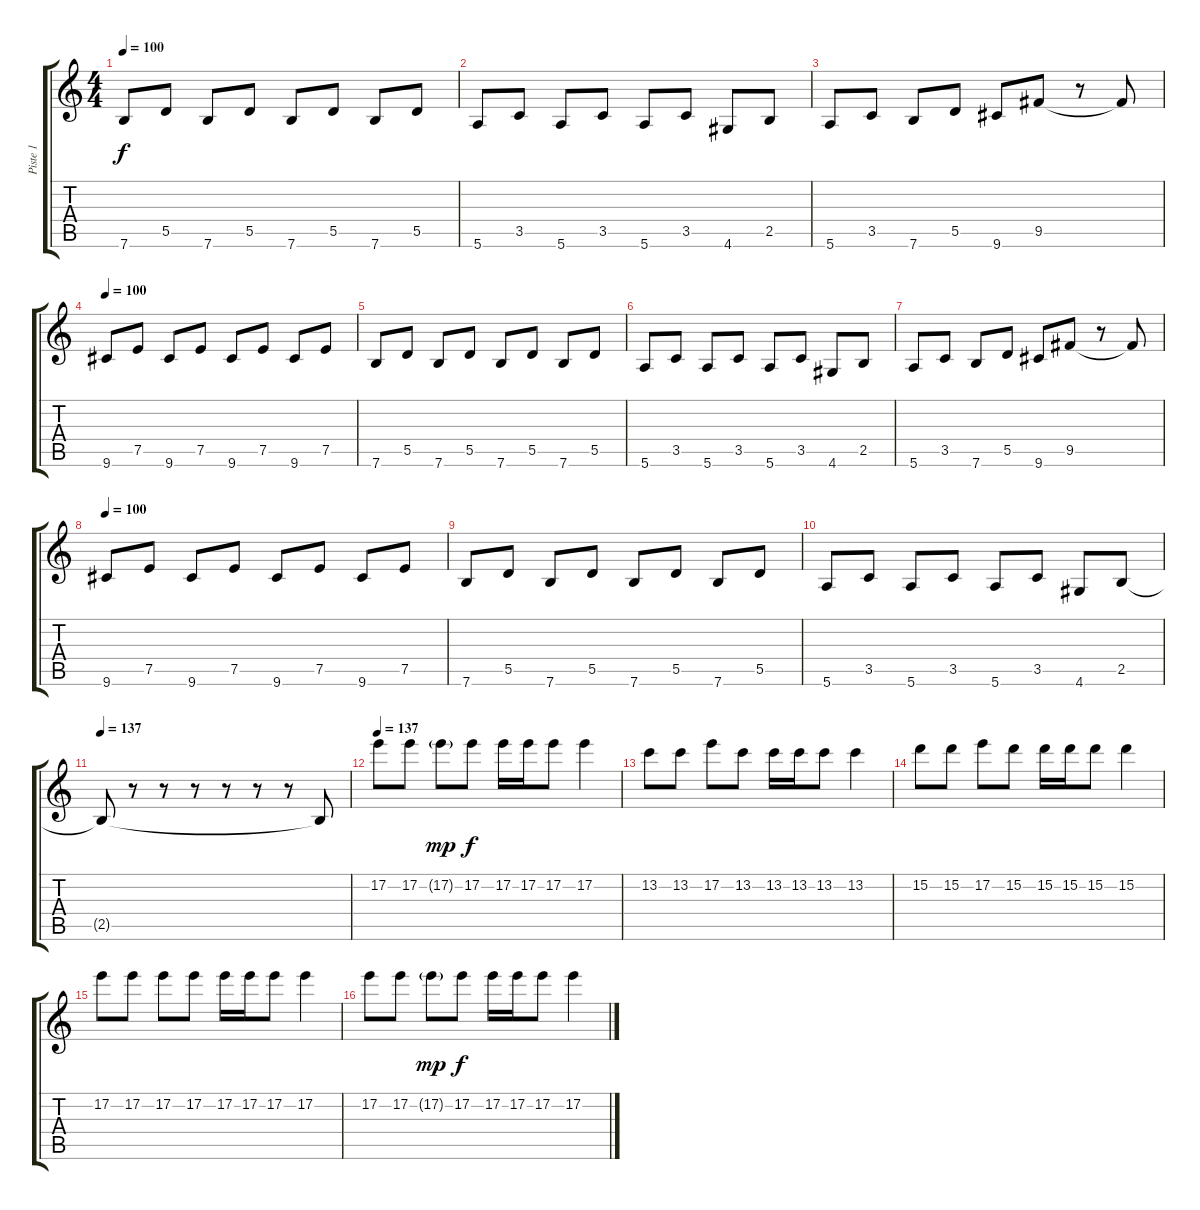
\track ("Piste 1" "Piste 1") {instrument distortionguitar}
\staff {score tabs}
\tuning (E4 B3 G3 D3 A2 E2) {hide}
\ts (4 4)
\tempo 100
\clef g2
\ks c
7.6.8{dy f} 5.5.8 7.6.8 5.5.8 7.6.8 5.5.8 7.6.8 5.5.8 |
5.6.8 3.5.8 5.6.8 3.5.8 5.6.8 3.5.8 4.6.8 2.5.8 |
5.6.8 3.5.8 7.6.8 5.5.8 9.6.8 9.5.8 r.8 9.5{t}.8 |
\tempo 100
9.6.8{volume 10 instrument electricguitarjazz} 7.5.8 9.6.8 7.5.8 9.6.8 7.5.8 9.6.8 7.5.8 |
7.6.8 5.5.8 7.6.8 5.5.8 7.6.8 5.5.8 7.6.8 5.5.8 |
5.6.8 3.5.8 5.6.8 3.5.8 5.6.8 3.5.8 4.6.8 2.5.8 |
5.6.8 3.5.8 7.6.8 5.5.8 9.6.8 9.5.8 r.8 9.5{t}.8 |
\tempo 100
9.6.8{volume 10 instrument electricguitarjazz} 7.5.8 9.6.8 7.5.8 9.6.8 7.5.8 9.6.8 7.5.8 |
7.6.8 5.5.8 7.6.8 5.5.8 7.6.8 5.5.8 7.6.8 5.5.8 |
5.6.8 3.5.8 5.6.8 3.5.8 5.6.8 3.5.8 4.6.8 2.5.8 |
\tempo 137
2.5{t}.8 r.8 r.8 r.8 r.8 r.8 r.8 2.5{t}.8 |
\tempo 137
17.2.8{volume 16 instrument distortionguitar} 17.2.8 17.2{g}.8{dy mp} 17.2.8{dy f} 17.2.16 17.2.16 17.2.8 17.2.4 |
13.2.8 13.2.8 17.2.8 13.2.8 13.2.16 13.2.16 13.2.8 13.2.4 |
15.2.8 15.2.8 17.2.8 15.2.8 15.2.16 15.2.16 15.2.8 15.2.4 |
17.2.8 17.2.8 17.2.8 17.2.8 17.2.16 17.2.16 17.2.8 17.2.4 |
17.2.8 17.2.8 17.2{g}.8{dy mp} 17.2.8{dy f} 17.2.16 17.2.16 17.2.8 17.2.4
